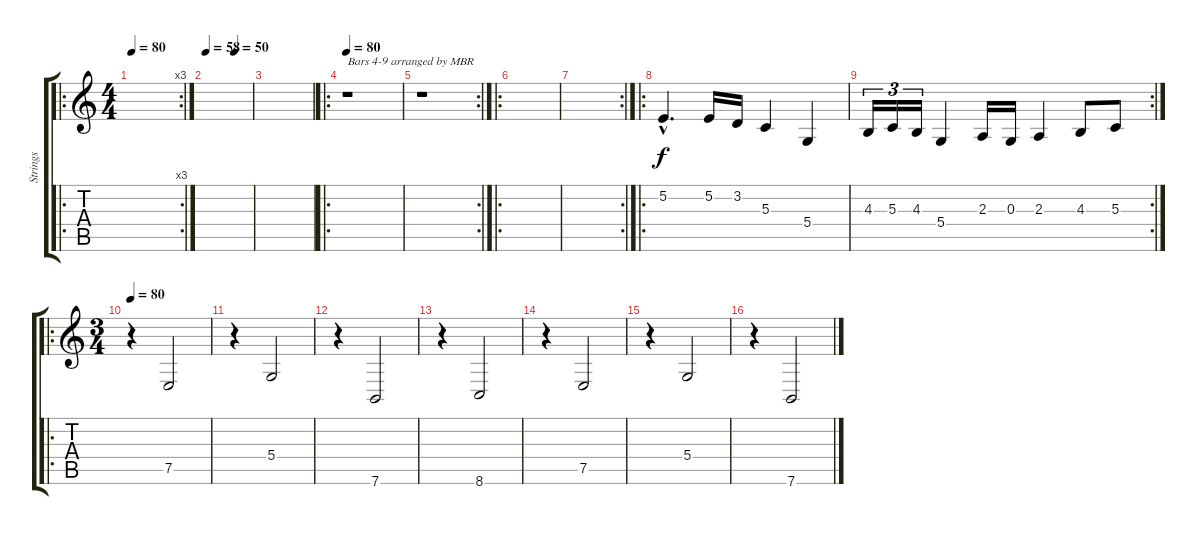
\track ("Strings" "Strings") {instrument stringensemble2}
\staff {score tabs}
\tuning (E4 B3 G3 D3 A2 E2) {hide}
\ro
\rc 3
\ts (4 4)
\tempo 80
\tempo 69
\tempo 80
\clef g2
\ks c
|
\tempo 58
\tempo (50 0.625)
|
|
\ro
\tempo 80
r.1{txt "Bars 4-9 arranged by MBR"} |
\rc 2
r.1 |
\ro
|
\rc 2
|
\ro
5.2{hac}.4{d volume 12 instrument oboe} 5.2.16 3.2.16 5.3.4 5.4.4 |
\rc 2
4.3.16{tu (3 2)} 5.3.16{tu (3 2)} 4.3.16{tu (3 2)} 5.4.4 2.3.16 0.3.16 2.3.4 4.3.8 5.3.8 |
\ro
\ts (3 4)
\tempo 80
r.4{volume 11 instrument stringensemble2} 7.5.2 |
r.4 5.4.2 |
r.4 7.6.2 |
r.4 8.6.2 |
r.4 7.5.2 |
r.4 5.4.2 |
r.4 7.6.2
